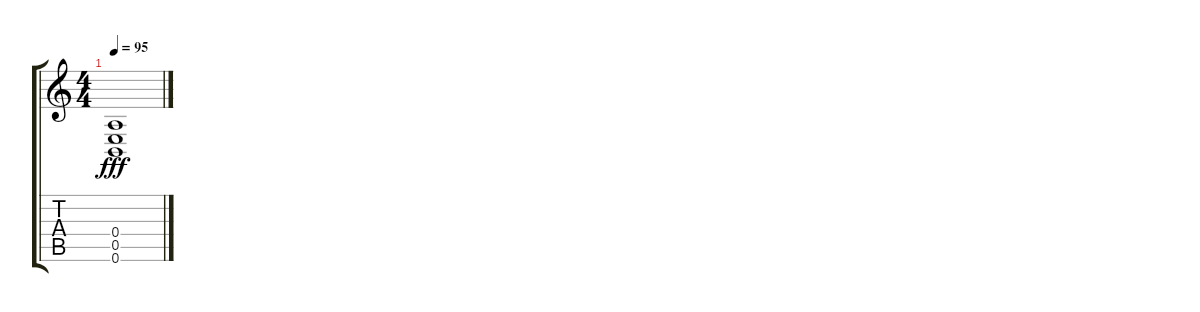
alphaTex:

\track "" {instrument acousticguitarnylon}
\staff {score tabs}
\tuning (B3 Gb3 D3 A2 E2 B1) {hide}
\ts (4 4)
\tempo 95
\clef g2
\ks c
(0.4 0.5 0.6).1{dy fff}
